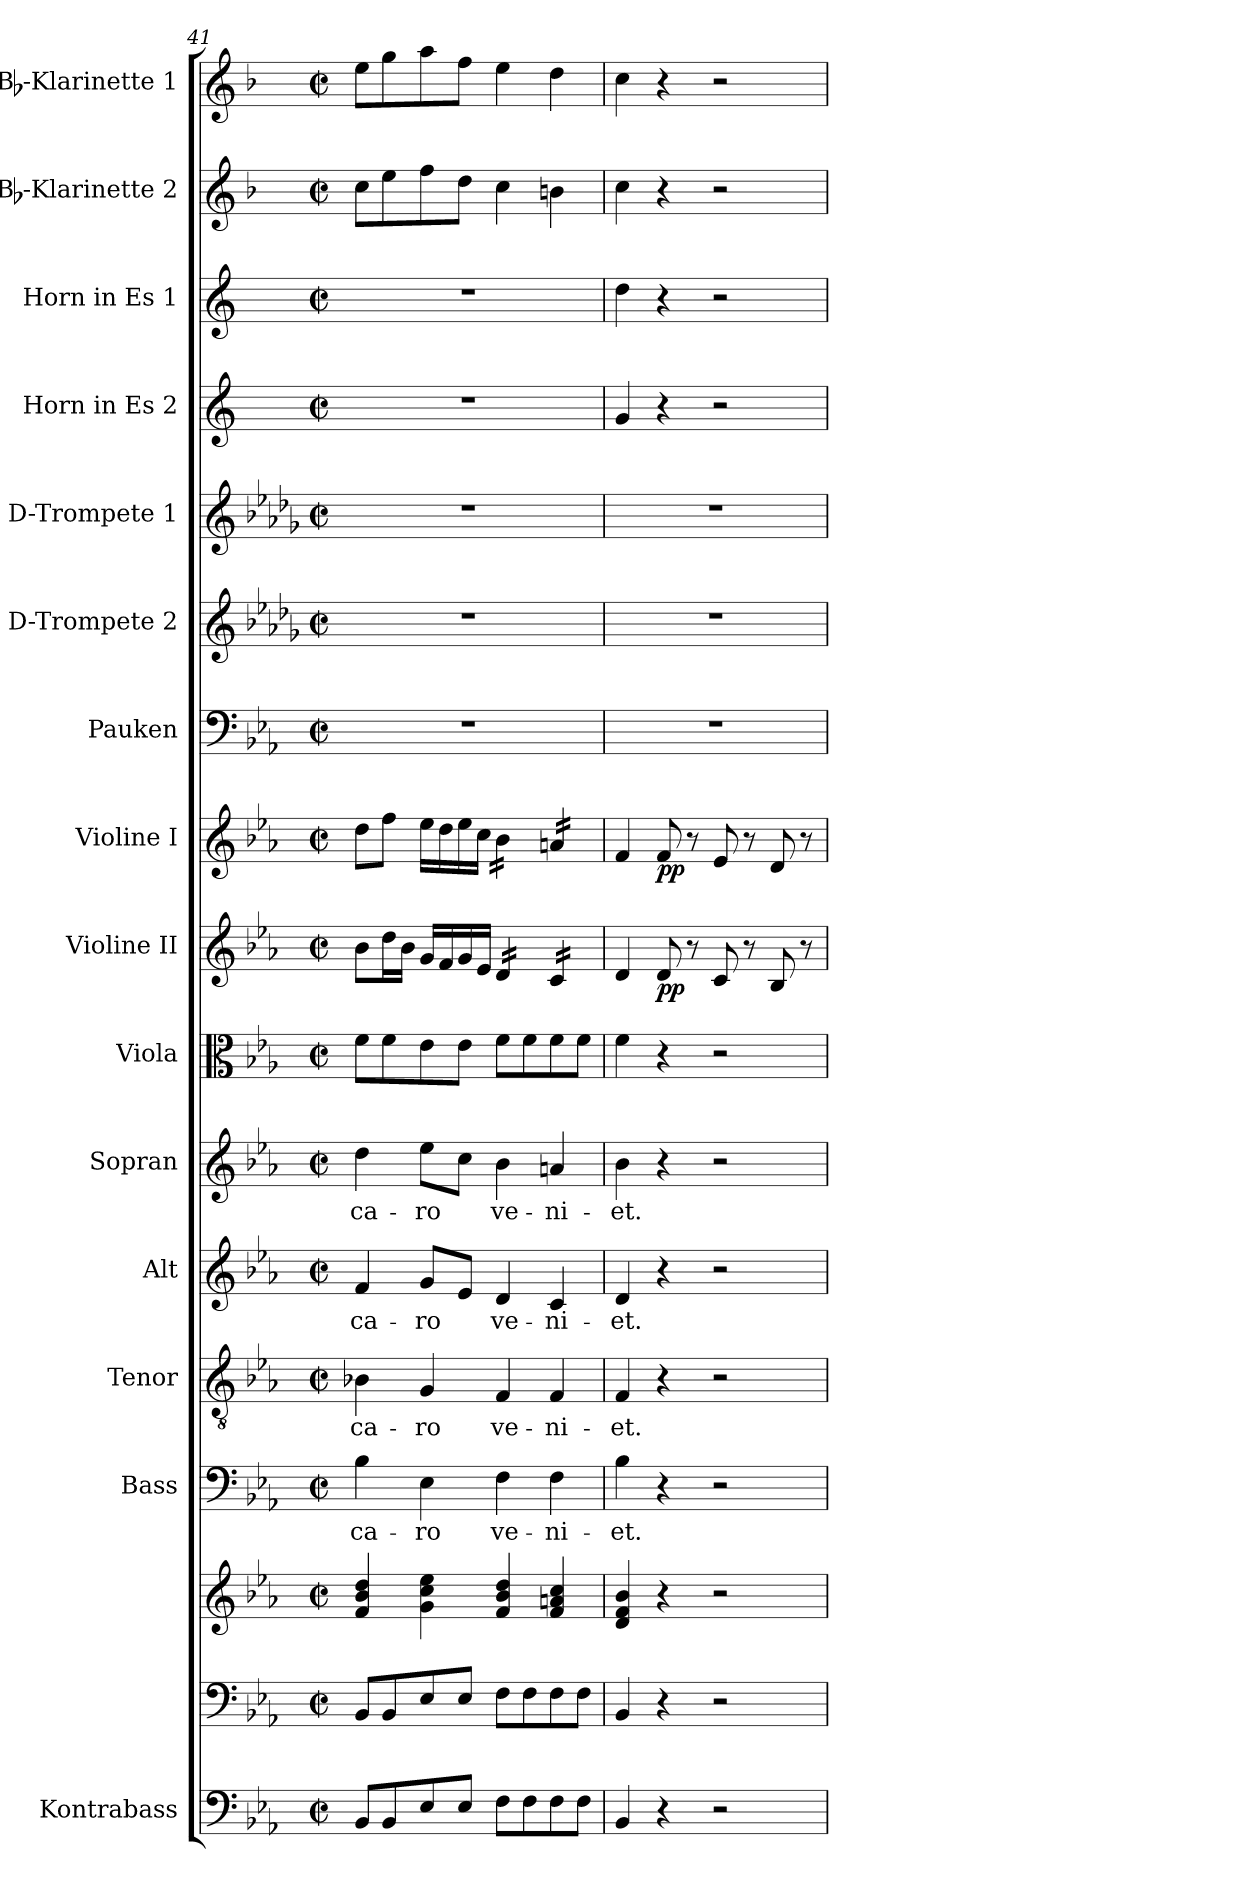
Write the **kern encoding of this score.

**kern	**kern	**kern	**kern	**text	**kern	**text	**kern	**text	**kern	**text	**kern	**kern	**dynam	**kern	**dynam	**kern	**kern	**kern	**kern	**kern	**kern	**kern
*part16	*part15	*part15	*part14	*part14	*part13	*part13	*part12	*part12	*part11	*part11	*part10	*part9	*part9	*part8	*part8	*part7	*part6	*part5	*part4	*part3	*part2	*part1
*staff17	*staff16	*staff15	*staff14	*staff14	*staff13	*staff13	*staff12	*staff12	*staff11	*staff11	*staff10	*staff9	*staff9	*staff8	*staff8	*staff7	*staff6	*staff5	*staff4	*staff3	*staff2	*staff1
*I"Kontrabass	*	*	*I"Bass	*	*I"Tenor	*	*I"Alt	*	*I"Sopran	*	*I"Viola	*I"Violine II	*	*I"Violine I	*	*I"Pauken	*I"D-Trompete 2	*I"D-Trompete 1	*I"Horn in Es 2	*I"Horn in Es 1	*I"Bb-Klarinette 2	*I"Bb-Klarinette 1
*I'Kb.	*	*	*I'B.	*	*I'T.	*	*I'A.	*	*I'S.	*	*I'Vla.	*I'Vl. II	*	*I'Vl. I	*	*I'Pk.	*I'D Trp. 2	*I'D Trp. 1	*	*	*I'Bb Kl. 2	*I'Bb Kl. 1
*clefF4	*clefF4	*clefG2	*clefF4	*	*clefGv2	*	*clefG2	*	*clefG2	*	*clefC3	*clefG2	*	*clefG2	*	*clefF4	*clefG2	*clefG2	*clefG2	*clefG2	*clefG2	*clefG2
*ITrd7c12	*	*	*	*	*	*	*	*	*	*	*	*	*	*	*	*	*ITrd-1c-2	*ITrd-1c-2	*ITrd5c9	*ITrd5c9	*ITrd1c2	*ITrd1c2
*k[b-e-a-]	*k[b-e-a-]	*k[b-e-a-]	*k[b-e-a-]	*	*k[b-e-a-]	*	*k[b-e-a-]	*	*k[b-e-a-]	*	*k[b-e-a-]	*k[b-e-a-]	*	*k[b-e-a-]	*	*k[b-e-a-]	*k[b-e-a-]	*k[b-e-a-]	*k[b-e-a-]	*k[b-e-a-]	*k[b-e-a-]	*k[b-e-a-]
*E-:	*E-:	*E-:	*E-:	*	*E-:	*	*E-:	*	*E-:	*	*E-:	*E-:	*	*E-:	*	*E-:	*E-:	*E-:	*E-:	*E-:	*E-:	*E-:
*M2/2	*M2/2	*M2/2	*M2/2	*	*M2/2	*	*M2/2	*	*M2/2	*	*M2/2	*M2/2	*	*M2/2	*	*M2/2	*M2/2	*M2/2	*M2/2	*M2/2	*M2/2	*M2/2
*met(c|)	*met(c|)	*met(c|)	*met(c|)	*	*met(c|)	*	*met(c|)	*	*met(c|)	*	*met(c|)	*met(c|)	*	*met(c|)	*	*met(c|)	*met(c|)	*met(c|)	*met(c|)	*met(c|)	*met(c|)	*met(c|)
=41	=41	=41	=41	=41	=41	=41	=41	=41	=41	=41	=41	=41	=41	=41	=41	=41	=41	=41	=41	=41	=41	=41
!	!	!	!	!LO:LY:b	!	!LO:LY:b	!	!LO:LY:b	!	!LO:LY:b	!	!	!	!	!	!	!	!	!	!	!	!
8BBB-/L	8BB-/L	4f/ 4b-/ 4dd/	4B-\	ca-	4B-X\	ca-	4f/	ca-	4dd\	ca-	8f\L	8b-\L	.	8dd\L	.	1r	1r	1r	1r	1r	8b-\L	8dd\L
8BBB-/	8BB-/	.	.	.	.	.	.	.	.	.	8f\	16dd\L	.	8ff\J	.	.	.	.	.	.	8dd\	8ff\
.	.	.	.	.	.	.	.	.	.	.	.	16b-\JJ	.	.	.	.	.	.	.	.	.	.
!	!	!	!	!LO:LY:b	!	!LO:LY:b	!	!LO:LY:b	!	!LO:LY:b	!	!	!	!	!	!	!	!	!	!	!	!
8EE-/	8E-/	4g\ 4cc\ 4ee-\	4E-\	-ro	4G/	-ro	8g/L	-ro	8ee-\L	-ro	8e-\	16g/LL	.	16ee-\LL	.	.	.	.	.	.	8ee-\	8gg\
.	.	.	.	.	.	.	.	.	.	.	.	16f/	.	16dd\	.	.	.	.	.	.	.	.
8EE-/J	8E-/J	.	.	.	.	.	8e-/J	.	8cc\J	.	8e-\J	16g/	.	16ee-\	.	.	.	.	.	.	8cc\J	8ee-\J
.	.	.	.	.	.	.	.	.	.	.	.	16e-/JJ	.	16cc\JJ	.	.	.	.	.	.	.	.
!	!	!	!	!LO:LY:b	!	!LO:LY:b	!	!LO:LY:b	!	!LO:LY:b	!	!	!	!	!	!	!	!	!	!	!	!
*	*	*	*	*	*	*	*	*	*	*	*	*tremolo	*	*	*	*	*	*	*	*	*	*
*	*	*	*	*	*	*	*	*	*	*	*	*	*	*tremolo	*	*	*	*	*	*	*	*
8FF\L	8F\L	4f/ 4b-/ 4dd/	4F\	ve-	4F/	ve-	4d/	ve-	4b-\	ve-	8f\L	16d/LL	.	16b-\LL	.	.	.	.	.	.	4b-\	4dd\
.	.	.	.	.	.	.	.	.	.	.	.	16d/	.	16b-\	.	.	.	.	.	.	.	.
8FF\	8F\	.	.	.	.	.	.	.	.	.	8f\	16d/	.	16b-\	.	.	.	.	.	.	.	.
.	.	.	.	.	.	.	.	.	.	.	.	16d/JJ	.	16b-\JJ	.	.	.	.	.	.	.	.
!	!	!	!	!LO:LY:b	!	!LO:LY:b	!	!LO:LY:b	!	!LO:LY:b	!	!	!	!	!	!	!	!	!	!	!	!
8FF\	8F\	4f/ 4an/ 4cc/	4F\	-ni-	4F/	-ni-	4c/	-ni-	4an/	-ni-	8f\	16c/LL	.	16an/LL	.	.	.	.	.	.	4an\	4cc\
.	.	.	.	.	.	.	.	.	.	.	.	16c/	.	16an/	.	.	.	.	.	.	.	.
8FF\J	8F\J	.	.	.	.	.	.	.	.	.	8f\J	16c/	.	16an/	.	.	.	.	.	.	.	.
.	.	.	.	.	.	.	.	.	.	.	.	16c/JJ	.	16an/JJ	.	.	.	.	.	.	.	.
*	*	*	*	*	*	*	*	*	*	*	*	*	*	*Xtremolo	*	*	*	*	*	*	*	*
*	*	*	*	*	*	*	*	*	*	*	*	*Xtremolo	*	*	*	*	*	*	*	*	*	*
=42	=42	=42	=42	=42	=42	=42	=42	=42	=42	=42	=42	=42	=42	=42	=42	=42	=42	=42	=42	=42	=42	=42
!	!	!	!	!LO:LY:b	!	!LO:LY:b	!	!LO:LY:b	!	!LO:LY:b	!	!	!	!	!	!	!	!	!	!	!	!
4BBB-/	4BB-/	4d/ 4f/ 4b-/	4B-\	-et.	4F/	-et.	4d/	-et.	4b-\	-et.	4f\	4d/	.	4f/	.	1r	1r	1r	4B-/	4f\	4b-\	4b-\
!	!	!	!	!	!	!	!	!	!	!	!	!	!LO:DY:b	!	!LO:DY:b	!	!	!	!	!	!	!
4r	4r	4r	4r	.	4r	.	4r	.	4r	.	4r	8d/	pp	8f/	pp	.	.	.	4r	4r	4r	4r
.	.	.	.	.	.	.	.	.	.	.	.	8r	.	8r	.	.	.	.	.	.	.	.
2r	2r	2r	2r	.	2r	.	2r	.	2r	.	2r	8c/	.	8e-/	.	.	.	.	2r	2r	2r	2r
.	.	.	.	.	.	.	.	.	.	.	.	8r	.	8r	.	.	.	.	.	.	.	.
.	.	.	.	.	.	.	.	.	.	.	.	8B-/	.	8d/	.	.	.	.	.	.	.	.
.	.	.	.	.	.	.	.	.	.	.	.	8r	.	8r	.	.	.	.	.	.	.	.
=	=	=	=	=	=	=	=	=	=	=	=	=	=	=	=	=	=	=	=	=	=	=
*-	*-	*-	*-	*-	*-	*-	*-	*-	*-	*-	*-	*-	*-	*-	*-	*-	*-	*-	*-	*-	*-	*-
